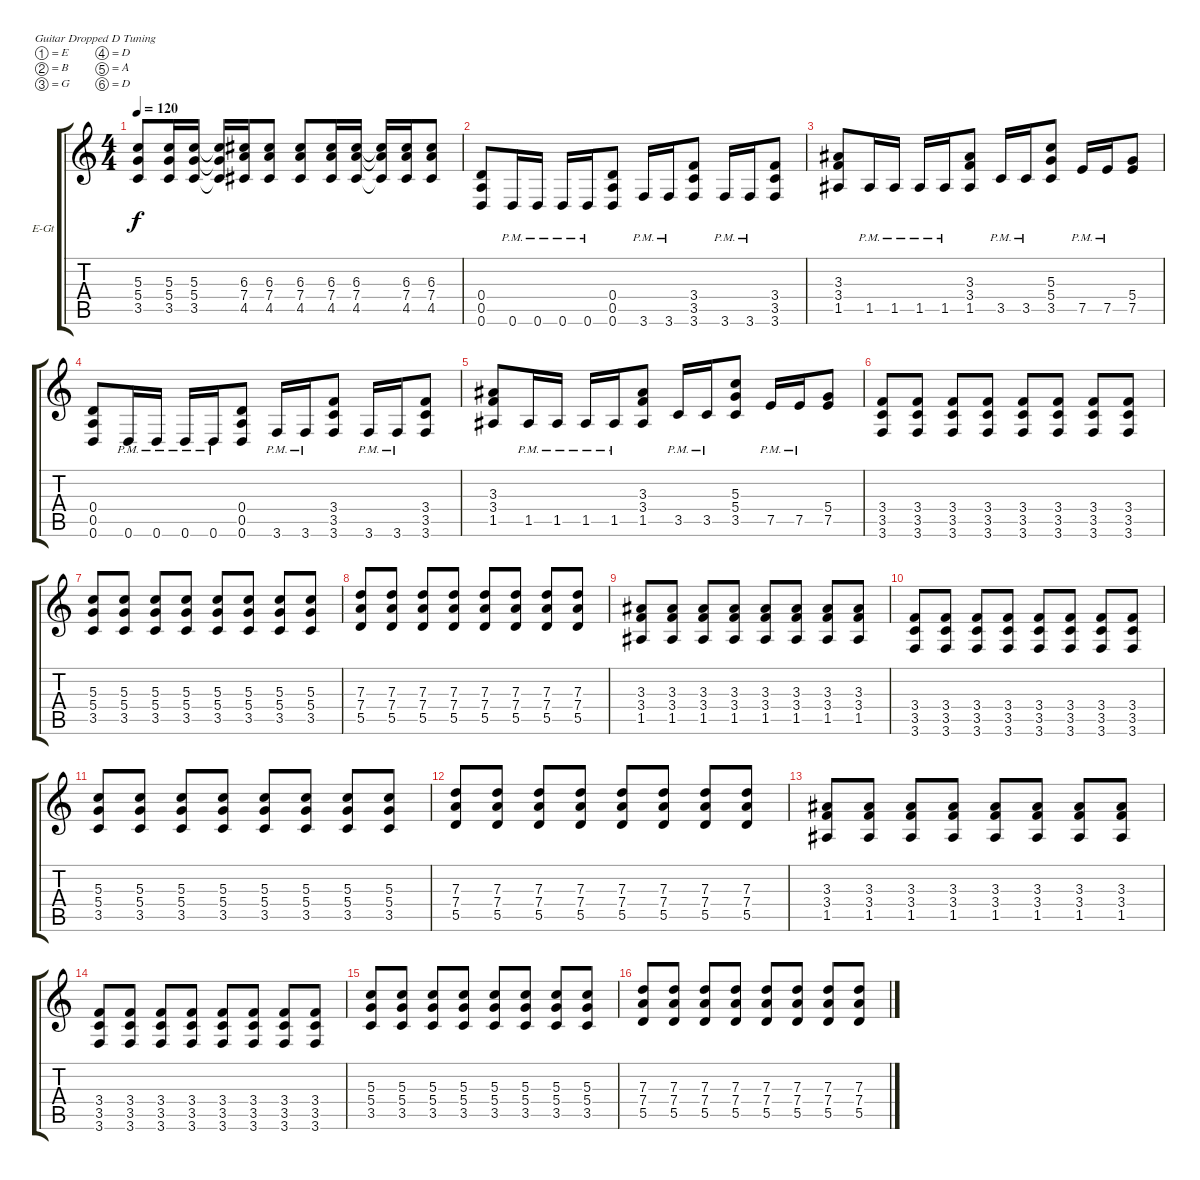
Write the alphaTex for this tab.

\defaultSystemsLayout 4
\bracketExtendMode groupsimilarinstruments
\firstSystemTrackNameOrientation horizontal
\otherSystemsTrackNameOrientation horizontal
\track ("Zacky ritmica" "E-Gt") {instrument electricguitarclean}
\staff {score tabs}
\tuning (E4 B3 G3 D3 A2 D2)
\ts (4 4)
\tempo 120
\clef g2
\ks c
(5.3 5.4 3.5).8{dy f} (5.3 5.4 3.5).16 (5.3 5.4 3.5).16 (5.3{t} 5.4{t} 3.5{t}).16 (6.3 7.4 4.5).16 (6.3 7.4 4.5).8 (6.3 7.4 4.5).8 (6.3 7.4 4.5).16 (6.3 7.4 4.5).16 (6.3{t} 7.4{t} 4.5{t}).16 (6.3 7.4 4.5).16 (6.3 7.4 4.5).8 |
(0.4 0.5 0.6).8 0.6{pm}.16 0.6{pm}.16 0.6{pm}.16 0.6{pm}.16 (0.4 0.5 0.6).8 3.6{pm}.16 3.6{pm}.16 (3.4 3.5 3.6).8 3.6{pm}.16 3.6{pm}.16 (3.4 3.5 3.6).8 |
(3.3 3.4 1.5).8 1.5{pm}.16 1.5{pm}.16 1.5{pm}.16 1.5{pm}.16 (3.3 3.4 1.5).8 3.5{pm}.16 3.5{pm}.16 (5.3 5.4 3.5).8 7.5{pm}.16 7.5{pm}.16 (5.4 7.5).8 |
(0.4 0.5 0.6).8 0.6{pm}.16 0.6{pm}.16 0.6{pm}.16 0.6{pm}.16 (0.4 0.5 0.6).8 3.6{pm}.16 3.6{pm}.16 (3.4 3.5 3.6).8 3.6{pm}.16 3.6{pm}.16 (3.4 3.5 3.6).8 |
(3.3 3.4 1.5).8 1.5{pm}.16 1.5{pm}.16 1.5{pm}.16 1.5{pm}.16 (3.3 3.4 1.5).8 3.5{pm}.16 3.5{pm}.16 (5.3 5.4 3.5).8 7.5{pm}.16 7.5{pm}.16 (5.4 7.5).8 |
(3.4 3.5 3.6).8 (3.4 3.5 3.6).8 (3.4 3.5 3.6).8 (3.4 3.5 3.6).8 (3.4 3.5 3.6).8 (3.4 3.5 3.6).8 (3.4 3.5 3.6).8 (3.4 3.5 3.6).8 |
(5.3 5.4 3.5).8 (5.3 5.4 3.5).8 (5.3 5.4 3.5).8 (5.3 5.4 3.5).8 (5.3 5.4 3.5).8 (5.3 5.4 3.5).8 (5.3 5.4 3.5).8 (5.3 5.4 3.5).8 |
(7.3 7.4 5.5).8 (7.3 7.4 5.5).8 (7.3 7.4 5.5).8 (7.3 7.4 5.5).8 (7.3 7.4 5.5).8 (7.3 7.4 5.5).8 (7.3 7.4 5.5).8 (7.3 7.4 5.5).8 |
(3.3 3.4 1.5).8 (3.3 3.4 1.5).8 (3.3 3.4 1.5).8 (3.3 3.4 1.5).8 (3.3 3.4 1.5).8 (3.3 3.4 1.5).8 (3.3 3.4 1.5).8 (3.3 3.4 1.5).8 |
(3.4 3.5 3.6).8 (3.4 3.5 3.6).8 (3.4 3.5 3.6).8 (3.4 3.5 3.6).8 (3.4 3.5 3.6).8 (3.4 3.5 3.6).8 (3.4 3.5 3.6).8 (3.4 3.5 3.6).8 |
(5.3 5.4 3.5).8 (5.3 5.4 3.5).8 (5.3 5.4 3.5).8 (5.3 5.4 3.5).8 (5.3 5.4 3.5).8 (5.3 5.4 3.5).8 (5.3 5.4 3.5).8 (5.3 5.4 3.5).8 |
(7.3 7.4 5.5).8 (7.3 7.4 5.5).8 (7.3 7.4 5.5).8 (7.3 7.4 5.5).8 (7.3 7.4 5.5).8 (7.3 7.4 5.5).8 (7.3 7.4 5.5).8 (7.3 7.4 5.5).8 |
(3.3 3.4 1.5).8 (3.3 3.4 1.5).8 (3.3 3.4 1.5).8 (3.3 3.4 1.5).8 (3.3 3.4 1.5).8 (3.3 3.4 1.5).8 (3.3 3.4 1.5).8 (3.3 3.4 1.5).8 |
(3.4 3.5 3.6).8 (3.4 3.5 3.6).8 (3.4 3.5 3.6).8 (3.4 3.5 3.6).8 (3.4 3.5 3.6).8 (3.4 3.5 3.6).8 (3.4 3.5 3.6).8 (3.4 3.5 3.6).8 |
(5.3 5.4 3.5).8 (5.3 5.4 3.5).8 (5.3 5.4 3.5).8 (5.3 5.4 3.5).8 (5.3 5.4 3.5).8 (5.3 5.4 3.5).8 (5.3 5.4 3.5).8 (5.3 5.4 3.5).8 |
(7.3 7.4 5.5).8 (7.3 7.4 5.5).8 (7.3 7.4 5.5).8 (7.3 7.4 5.5).8 (7.3 7.4 5.5).8 (7.3 7.4 5.5).8 (7.3 7.4 5.5).8 (7.3 7.4 5.5).8
